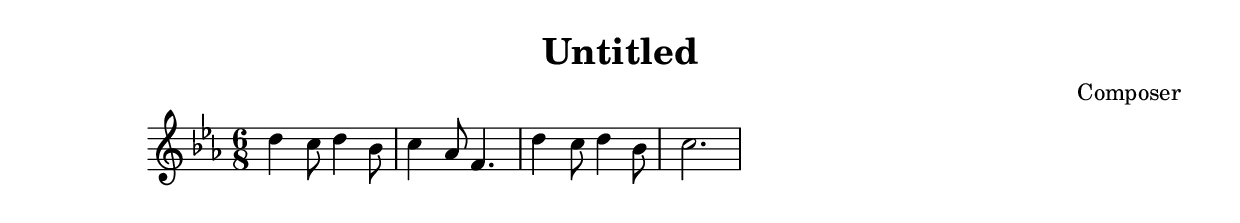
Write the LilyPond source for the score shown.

\header {
  title = "Untitled"
  composer = "Composer"
}

\score {
  \relative c' {

\clef treble


\key ees \major



\numericTimeSignature
\time 6/8


    d'4 c8 d4 bes8 | c4 aes8 f4. |    d'4 c8 d4 bes8 | c2.
  }

  \layout {}
  \midi {}
}